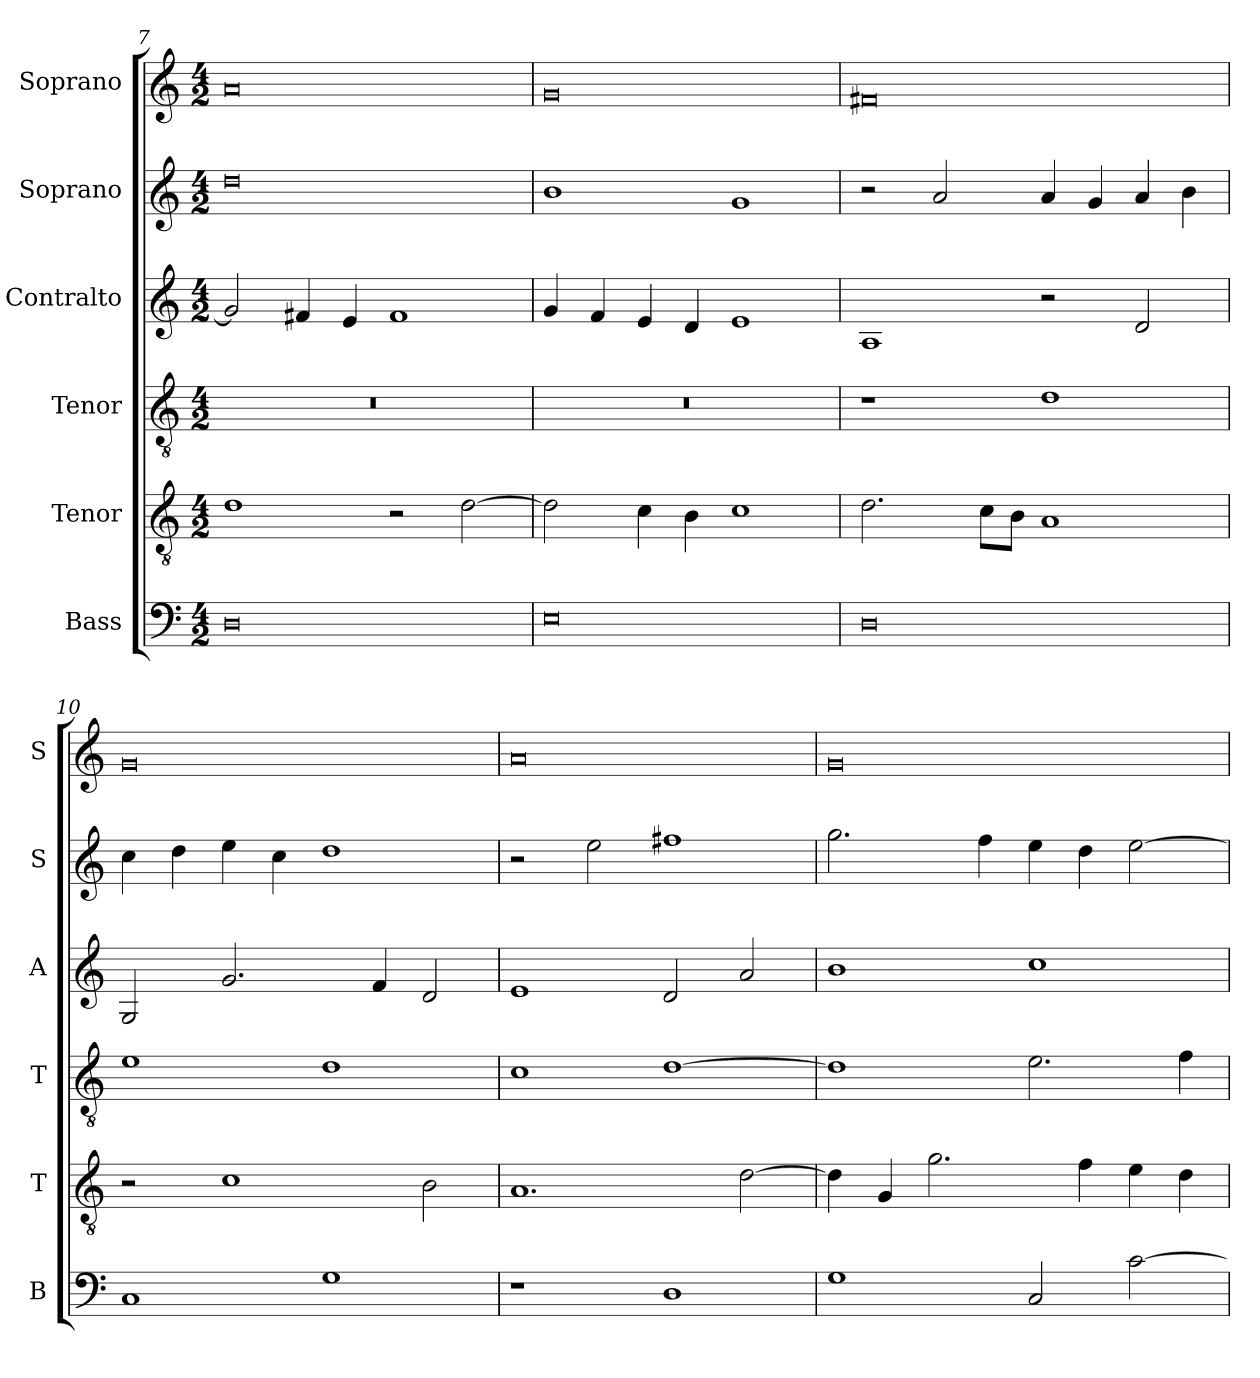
**kern	**kern	**kern	**kern	**kern	**kern
*part6	*part5	*part4	*part3	*part2	*part1
*staff6	*staff5	*staff4	*staff3	*staff2	*staff1
*I"Bass	*I"Tenor	*I"Tenor	*I"Contralto	*I"Soprano	*I"Soprano
*I'B	*I'T	*I'T	*I'A	*I'S	*I'S
*clefF4	*clefGv2	*clefGv2	*clefG2	*clefG2	*clefG2
*k[]	*k[]	*k[]	*k[]	*k[]	*k[]
*G:mix	*G:mix	*G:mix	*G:mix	*G:mix	*G:mix
*M4/2	*M4/2	*M4/2	*M4/2	*M4/2	*M4/2
=7	=7	=7	=7	=7	=7
0D	1d	0r	2g]	0dd	0a
.	.	.	4f#X	.	.
.	.	.	4e	.	.
.	2r	.	1f#	.	.
.	[2d	.	.	.	.
=8	=8	=8	=8	=8	=8
0E	2d]	0r	4g	1b	0g
.	.	.	4f	.	.
.	4c	.	4e	.	.
.	4B	.	4d	.	.
.	1c	.	1e	1g	.
=9	=9	=9	=9	=9	=9
0D	2.d	1r	1A	2r	0f#X
.	.	.	.	2a	.
.	8c\L	.	.	.	.
.	8B\J	.	.	.	.
.	1A	1d	2r	4a	.
.	.	.	.	4g	.
.	.	.	2d	4a	.
.	.	.	.	4b	.
=10	=10	=10	=10	=10	=10
1C	2r	1e	2G	4cc	0g
.	.	.	.	4dd	.
.	1c	.	2.g	4ee	.
.	.	.	.	4cc	.
1G	.	1d	.	1dd	.
.	.	.	4f	.	.
.	2B	.	2d	.	.
=11	=11	=11	=11	=11	=11
1r	1.A	1c	1e	2r	0a
.	.	.	.	2ee	.
1D	.	[1d	2d	1ff#X	.
.	[2d	.	2a	.	.
=12	=12	=12	=12	=12	=12
1G	4d]	1d]	1b	2.gg	0g
.	4G	.	.	.	.
.	2.g	.	.	.	.
.	.	.	.	4ff	.
2C	.	2.e	1cc	4ee	.
.	4f	.	.	4dd	.
[2c	4e	.	.	[2ee	.
.	4d	4f	.	.	.
=	=	=	=	=	=
*-	*-	*-	*-	*-	*-
